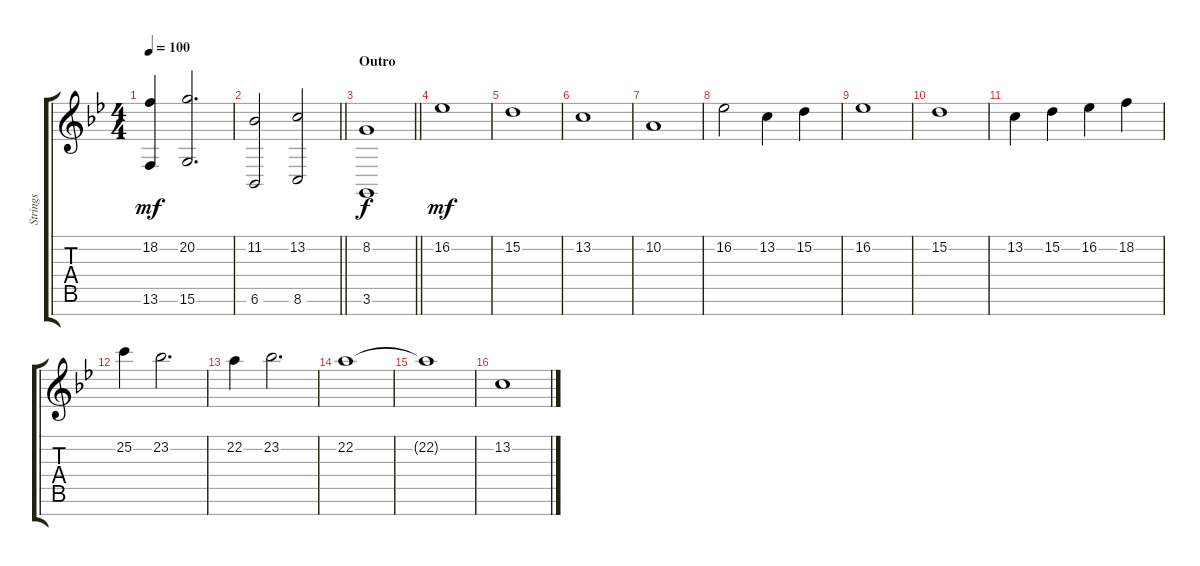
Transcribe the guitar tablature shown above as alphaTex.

\track ("Strings" "Strings") {instrument stringensemble2}
\staff {score tabs}
\tuning (E4 B3 G3 D3 A2 E2 B1) {hide}
\ts (4 4)
\tempo 100
\clef g2
\ks gminor
(18.2{t} 13.6{t}).4{dy mf} (20.2 15.6).2{d} |
\barLineRight lightlight
(11.2 6.6).2 (13.2 8.6).2 |
\section ("" "Outro")
\barLineRight lightlight
(8.2 3.6).1{dy f} |
16.2.1{dy mf} |
15.2.1 |
13.2.1 |
10.2.1 |
16.2.2 13.2.4 15.2.4 |
16.2.1 |
15.2.1 |
13.2.4 15.2.4 16.2.4 18.2.4 |
25.2.4 23.2.2{d} |
22.2.4 23.2.2{d} |
22.2.1 |
22.2{t}.1 |
13.2.1
